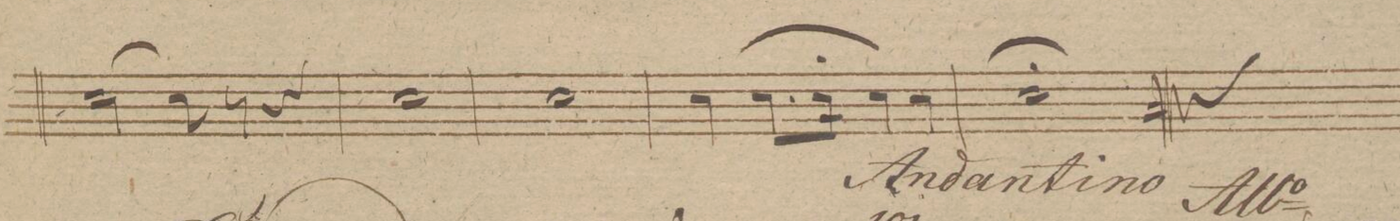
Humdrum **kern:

**kern	**dynam
*I"Clarino 1mo in E.	*
*clefG2	*
*k[f#c#g#d#]	*
*met(c)	*
*M4/4	*
[2ee\	.
8ee\]	.
8r	.
4r	.
=77	=77
1ee\	.
=78	=78
1ee\	.
=79	=79
4ee\;	.
8.ee\L	.
16ee\Jk	.
4ee\	.
4ee\	.
=80	=80
1ee\;	.
==	=:||
*-	*-
